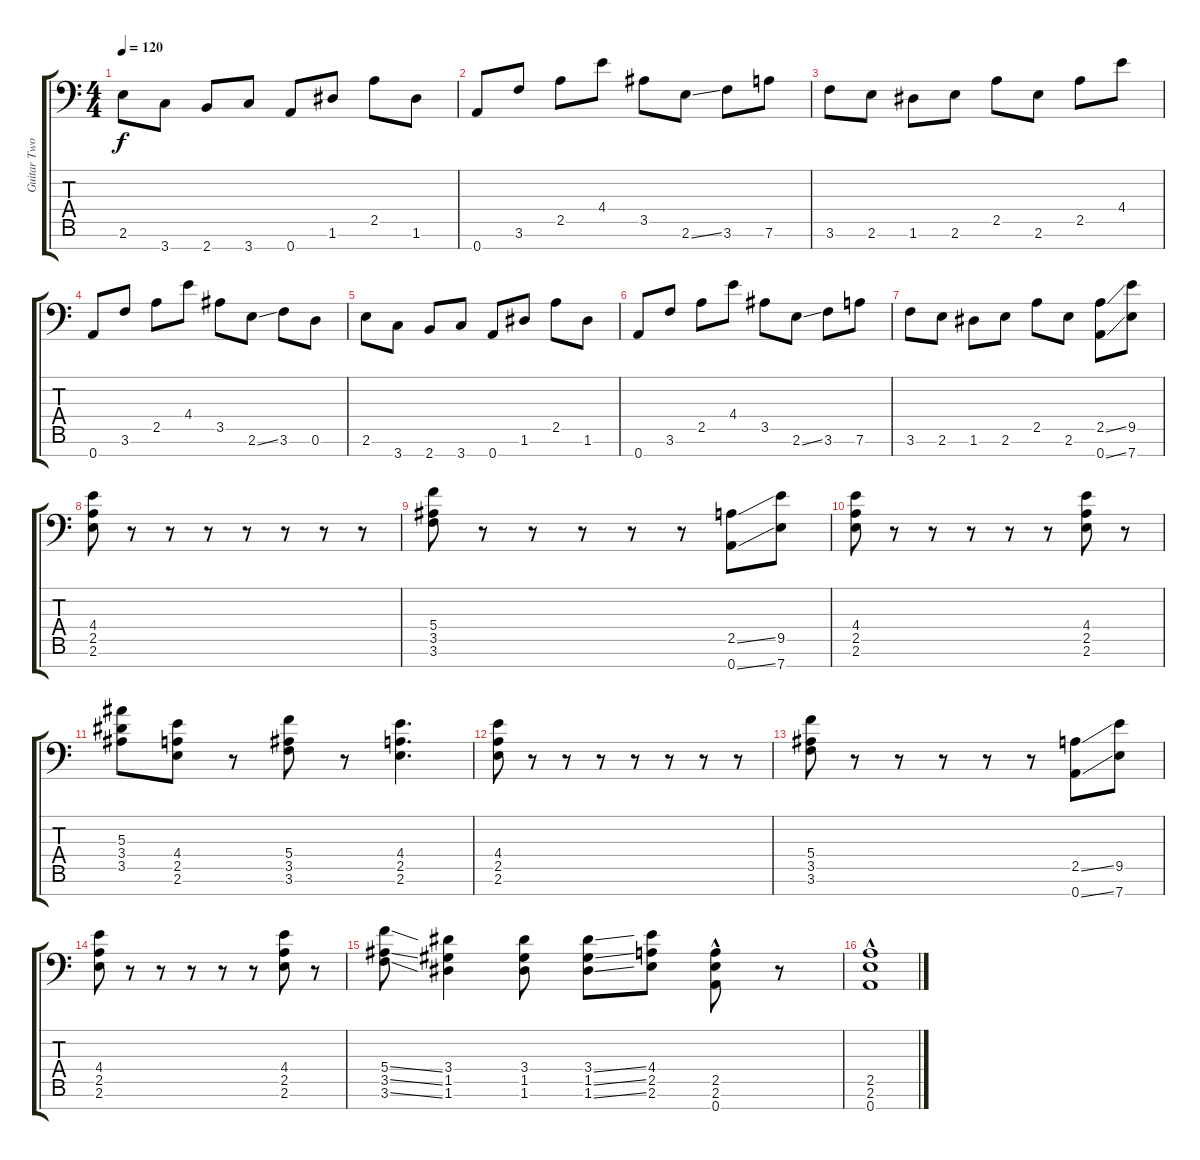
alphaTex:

\track ("Guitar Two" "Guitar Two") {instrument overdrivenguitar}
\staff {score tabs}
\tuning (D4 A3 F3 C3 G2 D2 A1) {hide}
\ts (4 4)
\tempo 120
\clef f4
\ks c
2.6.8{dy f} 3.7.8 2.7.8 3.7.8 0.7.8 1.6.8 2.5.8 1.6.8 |
0.7.8 3.6.8 2.5.8 4.4.8 3.5.8 2.6{ss}.8 3.6.8 7.6.8 |
3.6.8 2.6.8 1.6.8 2.6.8 2.5.8 2.6.8 2.5.8 4.4.8 |
0.7.8 3.6.8 2.5.8 4.4.8 3.5.8 2.6{ss}.8 3.6.8 0.6.8 |
2.6.8 3.7.8 2.7.8 3.7.8 0.7.8 1.6.8 2.5.8 1.6.8 |
0.7.8 3.6.8 2.5.8 4.4.8 3.5.8 2.6{ss}.8 3.6.8 7.6.8 |
3.6.8 2.6.8 1.6.8 2.6.8 2.5.8 2.6.8 (2.5{ss} 0.7{ss}).8 (9.5 7.7).8 |
(4.4 2.5 2.6).8 r.8 r.8 r.8 r.8 r.8 r.8 r.8 |
(5.4 3.5 3.6).8 r.8 r.8 r.8 r.8 r.8 (2.5{ss} 0.7{ss}).8 (9.5 7.7).8 |
(4.4 2.5 2.6).8 r.8 r.8 r.8 r.8 r.8 (4.4 2.5 2.6).8 r.8 |
(5.3 3.4 3.5).8 (4.4 2.5 2.6).8 r.8 (5.4 3.5 3.6).8 r.8 (4.4 2.5 2.6).4{d} |
(4.4 2.5 2.6).8 r.8 r.8 r.8 r.8 r.8 r.8 r.8 |
(5.4 3.5 3.6).8 r.8 r.8 r.8 r.8 r.8 (2.5{ss} 0.7{ss}).8 (9.5 7.7).8 |
(4.4 2.5 2.6).8 r.8 r.8 r.8 r.8 r.8 (4.4 2.5 2.6).8 r.8 |
(5.4{ss} 3.5{ss} 3.6{ss}).8 (3.4 1.5 1.6).4 (3.4 1.5 1.6).8 (3.4{ss} 1.5{ss} 1.6{ss}).8 (4.4 2.5 2.6).8 (2.5{hac} 2.6{hac} 0.7{hac}).8 r.8 |
(2.5{hac} 2.6{hac} 0.7{hac}).1
